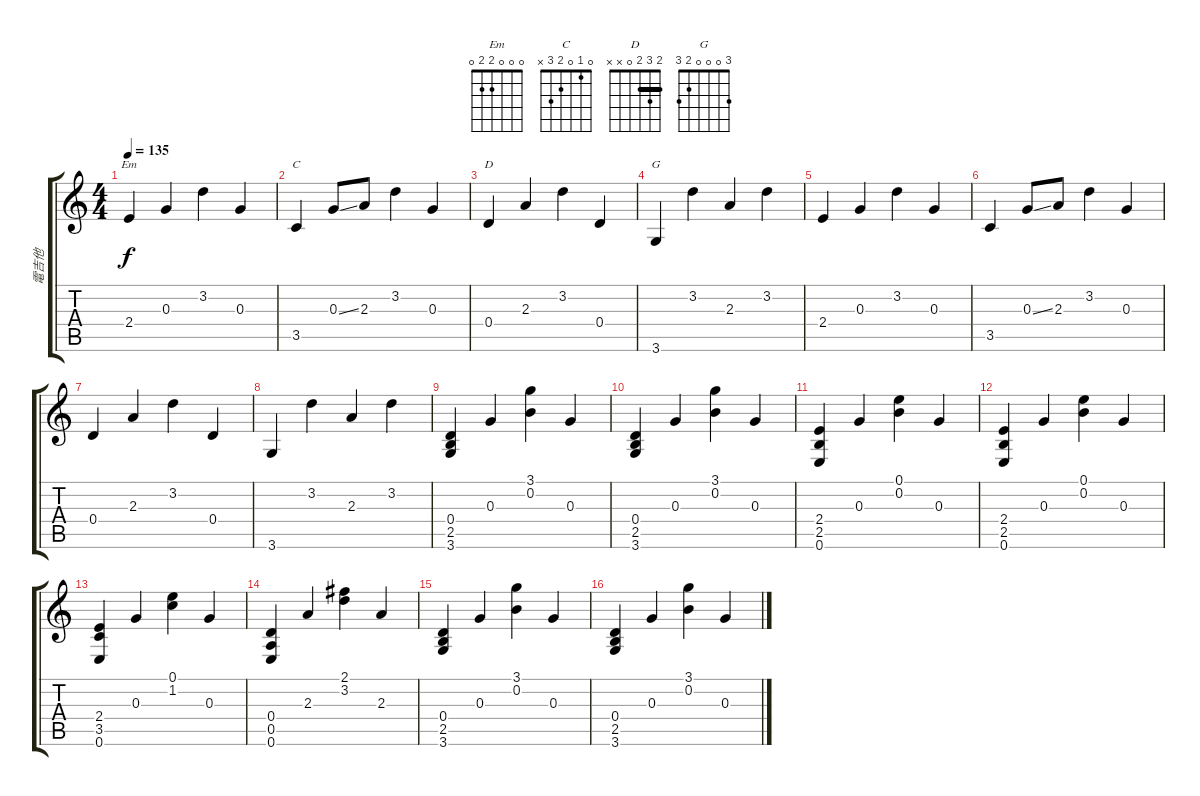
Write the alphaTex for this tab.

\track ("電吉他" "電吉他") {instrument distortionguitar}
\staff {score tabs}
\tuning (E4 B3 G3 D3 A2 E2) {hide}
\chord ("Em" 0 0 0 2 2 0)
\chord ("C" 0 1 0 2 3 x)
\chord ("D" 2 3 2 0 x x) {barre 2}
\chord ("G" 3 0 0 0 2 3)
\ts (4 4)
\tempo 135
\clef g2
\ks c
2.4.4{ch "Em" dy f} 0.3.4 3.2.4 0.3.4 |
3.5.4{ch "C"} 0.3{ss}.8 2.3.8 3.2.4 0.3.4 |
0.4.4{ch "D"} 2.3.4 3.2.4 0.4.4 |
3.6.4{ch "G"} 3.2.4 2.3.4 3.2.4 |
2.4.4 0.3.4 3.2.4 0.3.4 |
3.5.4 0.3{ss}.8 2.3.8 3.2.4 0.3.4 |
0.4.4 2.3.4 3.2.4 0.4.4 |
3.6.4 3.2.4 2.3.4 3.2.4 |
(0.4 2.5 3.6).4 0.3.4 (3.1 0.2).4 0.3.4 |
(0.4 2.5 3.6).4 0.3.4 (3.1 0.2).4 0.3.4 |
(2.4 2.5 0.6).4 0.3.4 (0.1 0.2).4 0.3.4 |
(2.4 2.5 0.6).4 0.3.4 (0.1 0.2).4 0.3.4 |
(2.4 3.5 0.6).4 0.3.4 (0.1 1.2).4 0.3.4 |
(0.4 0.5 0.6).4 2.3.4 (2.1 3.2).4 2.3.4 |
(0.4 2.5 3.6).4 0.3.4 (3.1 0.2).4 0.3.4 |
(0.4 2.5 3.6).4 0.3.4 (3.1 0.2).4 0.3.4
